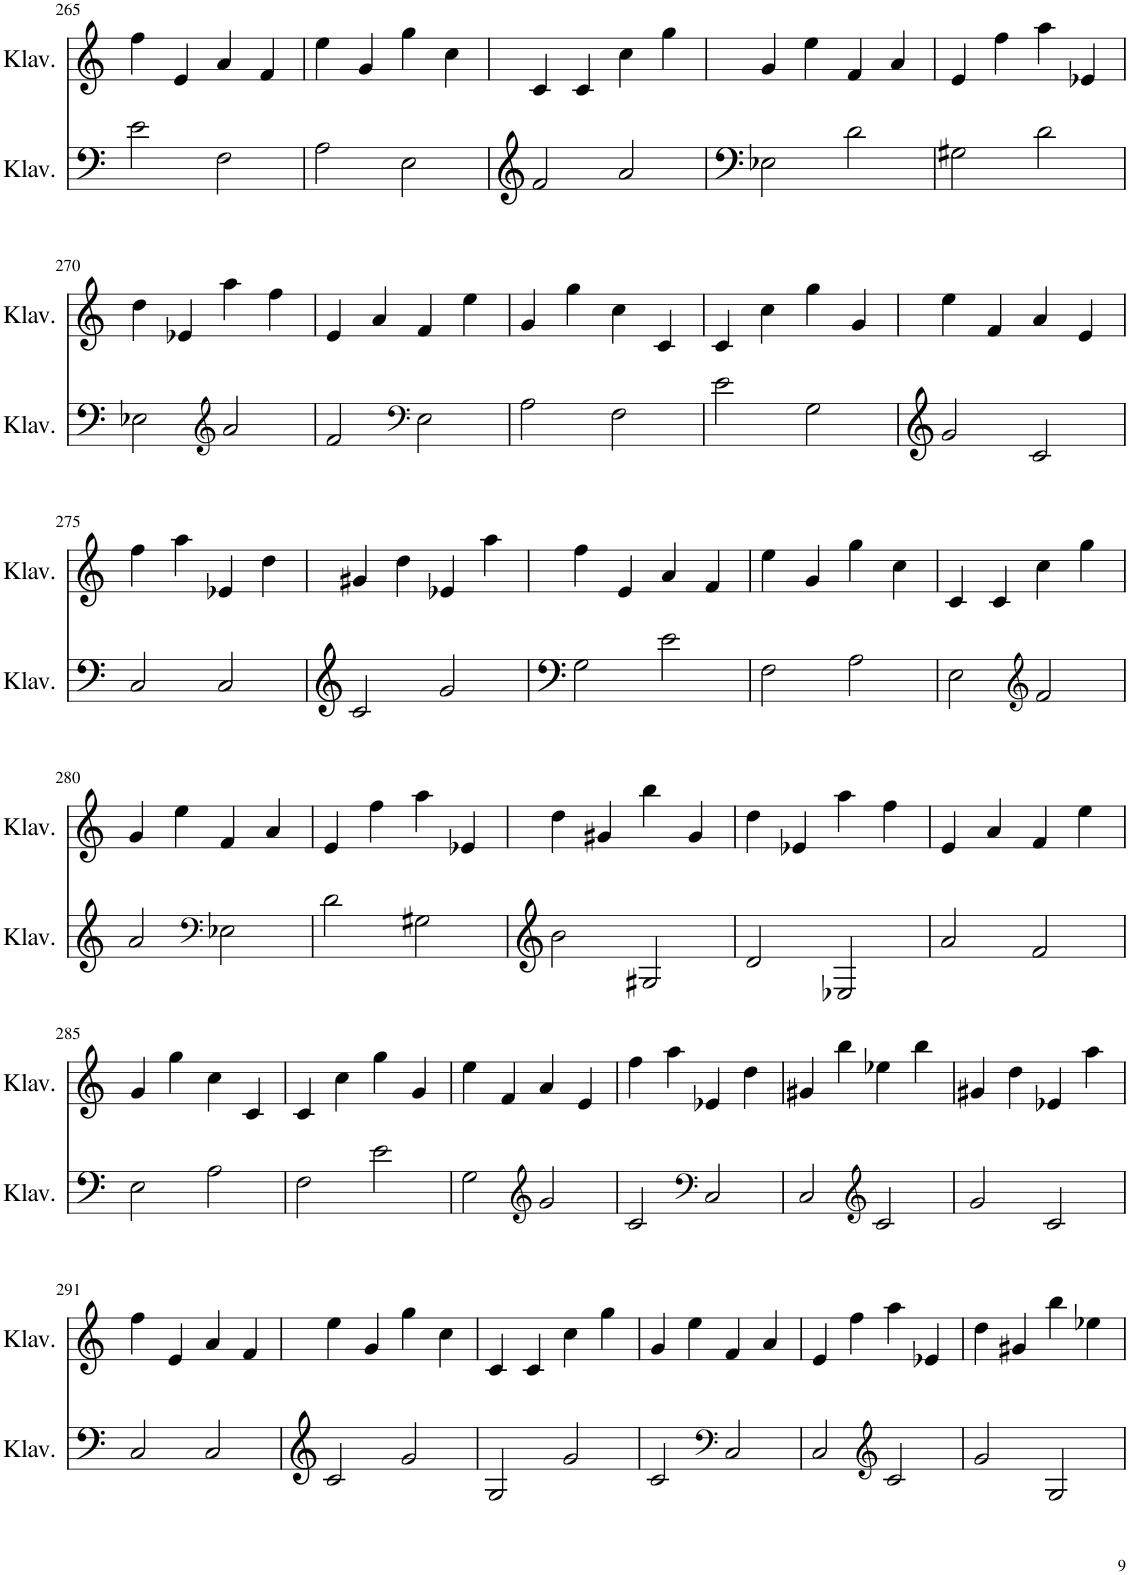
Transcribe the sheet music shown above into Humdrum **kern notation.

**kern	**kern
*part2	*part1
*staff2	*staff1
*I"Klavier	*I"Klavier
*I'Klav.	*I'Klav.
!!LO:PB:g=z
*clefF4	*clefG2
*k[]	*k[]
*M4/4	*M4/4
=265	=265
2e\	4ff\
.	4e/
2F\	4a/
.	4f/
=266	=266
2A\	4ee\
.	4g/
2E\	4gg\
.	4cc\
=267	=267
2f/	4c/
.	4c/
2a/	4cc\
.	4gg\
=268	=268
2E-X\	4g/
.	4ee\
2d\	4f/
.	4a/
=269	=269
2G#X\	4e/
.	4ff\
2d\	4aa\
.	4e-X/
!!LO:LB:g=z
=270	=270
2E-X\	4dd\
.	4e-X/
*clefG2	*
2a/	4aa\
.	4ff\
=271	=271
2f/	4e/
.	4a/
*clefF4	*
2E\	4f/
.	4ee\
=272	=272
2A\	4g/
.	4gg\
2F\	4cc\
.	4c/
=273	=273
2e\	4c/
.	4cc\
2G\	4gg\
.	4g/
=274	=274
2g/	4ee\
.	4f/
2c/	4a/
.	4e/
!!LO:LB:g=z
=275	=275
2C/	4ff\
.	4aa\
2C/	4e-X/
.	4dd\
=276	=276
2c/	4g#X/
.	4dd\
2g/	4e-X/
.	4aa\
=277	=277
2G\	4ff\
.	4e/
2e\	4a/
.	4f/
=278	=278
2F\	4ee\
.	4g/
2A\	4gg\
.	4cc\
=279	=279
2E\	4c/
.	4c/
*clefG2	*
2f/	4cc\
.	4gg\
!!LO:LB:g=z
=280	=280
2a/	4g/
.	4ee\
*clefF4	*
2E-X\	4f/
.	4a/
=281	=281
2d\	4e/
.	4ff\
2G#X\	4aa\
.	4e-X/
=282	=282
2b\	4dd\
.	4g#X/
2G#X/	4bb\
.	4g#/
=283	=283
2d/	4dd\
.	4e-X/
2E-X/	4aa\
.	4ff\
=284	=284
2a/	4e/
.	4a/
2f/	4f/
.	4ee\
!!LO:LB:g=z
=285	=285
2E\	4g/
.	4gg\
2A\	4cc\
.	4c/
=286	=286
2F\	4c/
.	4cc\
2e\	4gg\
.	4g/
=287	=287
2G\	4ee\
.	4f/
*clefG2	*
2g/	4a/
.	4e/
=288	=288
2c/	4ff\
.	4aa\
*clefF4	*
2C/	4e-X/
.	4dd\
=289	=289
2C/	4g#X/
.	4bb\
*clefG2	*
2c/	4ee-X\
.	4bb\
=290	=290
2g/	4g#X/
.	4dd\
2c/	4e-X/
.	4aa\
!!LO:LB:g=z
=291	=291
2C/	4ff\
.	4e/
2C/	4a/
.	4f/
=292	=292
2c/	4ee\
.	4g/
2g/	4gg\
.	4cc\
=293	=293
2G/	4c/
.	4c/
2g/	4cc\
.	4gg\
=294	=294
2c/	4g/
.	4ee\
*clefF4	*
2C/	4f/
.	4a/
=295	=295
2C/	4e/
.	4ff\
*clefG2	*
2c/	4aa\
.	4e-X/
=296	=296
2g/	4dd\
.	4g#X/
2G/	4bb\
.	4ee-X\
=	=
*-	*-
